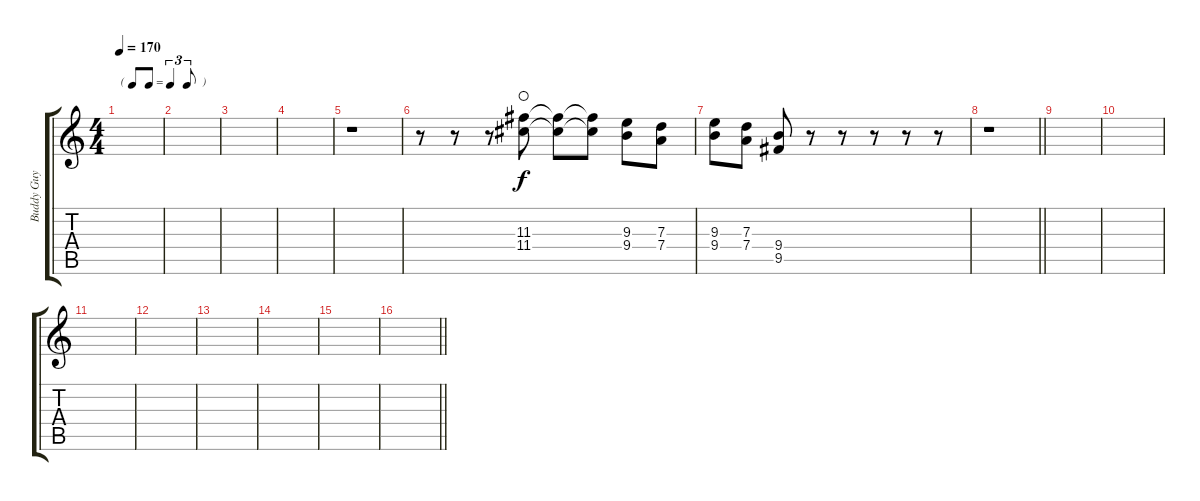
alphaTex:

\track ("Buddy Guy" "Buddy Guy") {instrument electricguitarclean}
\staff {score tabs}
\tuning (E4 B3 G3 D3 A2 E2) {hide}
\ts (4 4)
\tf triplet8th
\tempo 170
\clef g2
\ks c
|
|
|
|
r.1 |
r.8 r.8 r.8 (11.3 11.4).8{waho} (11.3{t} 11.4{t}).8 (11.3{t} 11.4{t}).8 (9.3 9.4).8 (7.3 7.4).8 |
(9.3 9.4).8 (7.3 7.4).8 (9.4 9.5).8 r.8 r.8 r.8 r.8 r.8 |
\barLineRight lightlight
r.1 |
|
|
|
|
|
|
|
\barLineRight lightlight
